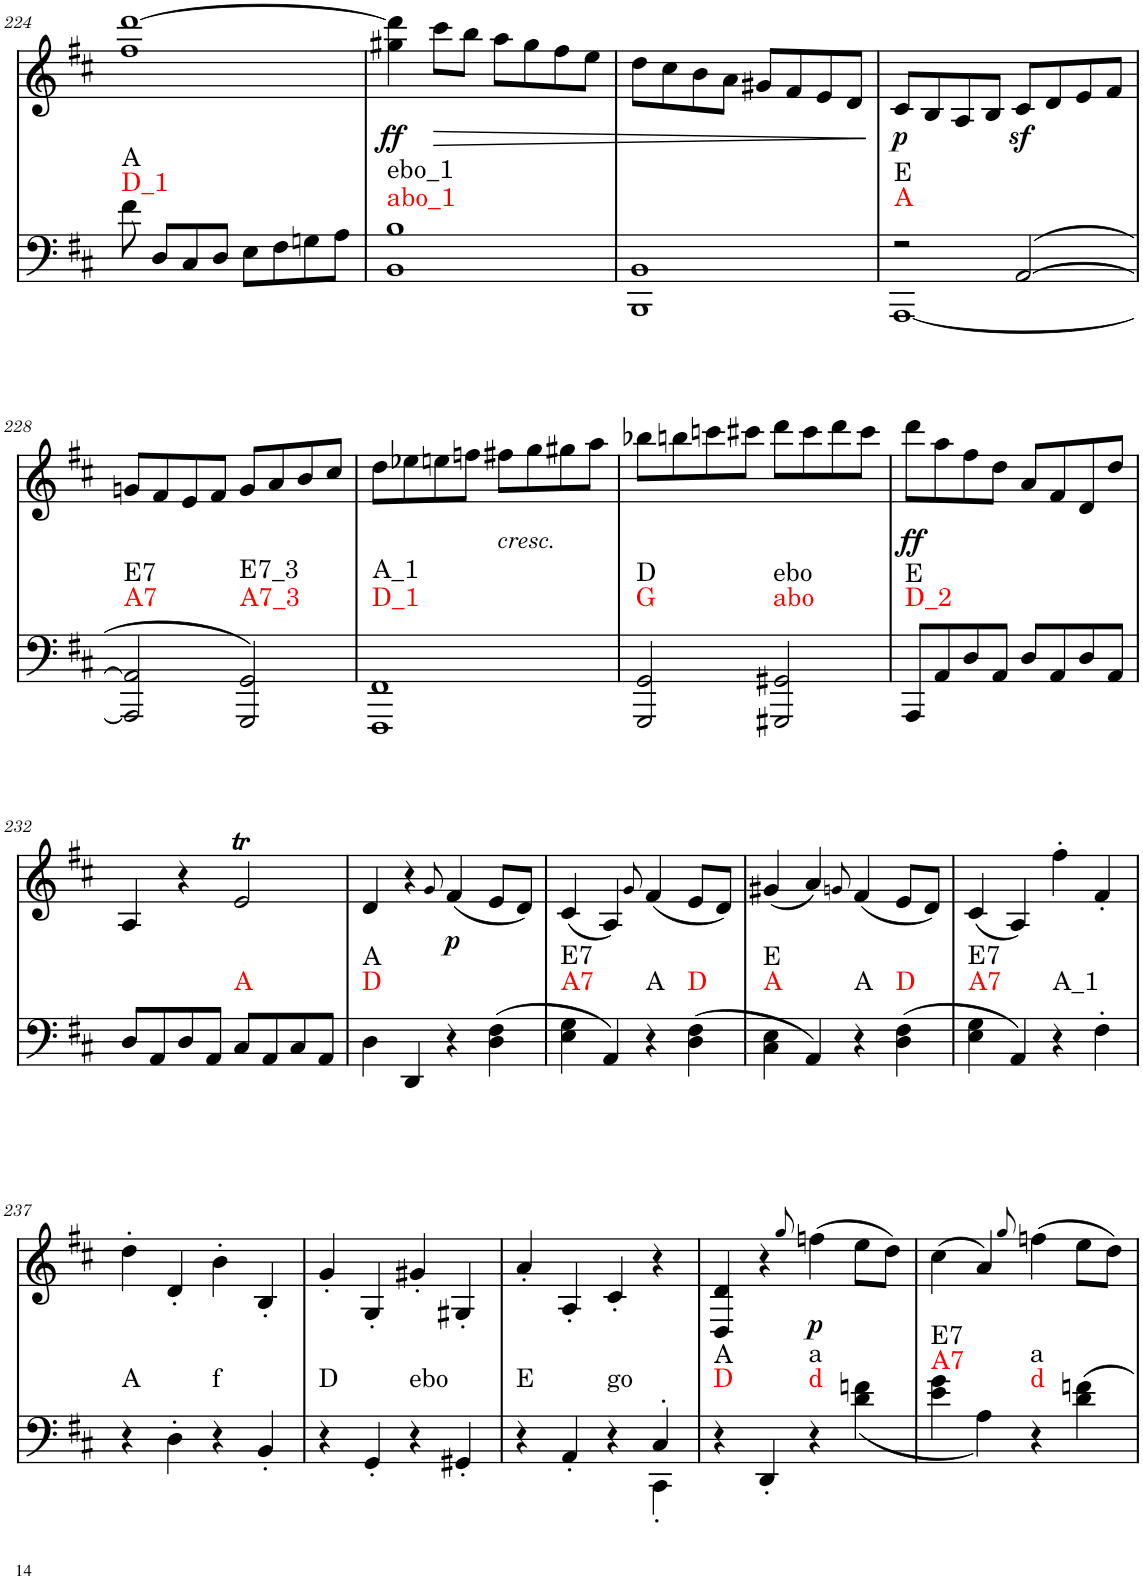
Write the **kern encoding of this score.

**kern	**harte	**kern	**text	**dynam
*part2	*part2	*part1	*part1	*part1
*staff2	*	*staff1	*staff1	*staff1
*I"piano	*	*I"piano	*	*
*I'Pno	*	*I'Pno	*	*
!!LO:PB:g=z
*clefF4	*	*clefG2	*	*
*k[f#c#]	*	*k[f#c#]	*	*
*M4/4	*	*M4/4	*	*
=224	=224	=224	=224	=224
!	!LO:H:n=1:kt=D_1	!	!	!
!	!LO:H:n=2:kt=A	!	!	!
8f#\	N N	1ff# [1ddd	.	.
8D/L	.	.	.	.
8C#/	.	.	.	.
8D/J	.	.	.	.
8E\L	.	.	.	.
8F#\	.	.	.	.
8Gn\	.	.	.	.
8A\J	.	.	.	.
=225	=225	=225	=225	=225
!	!LO:H:n=1:kt=abo_1	!	!LO:LY:b	!LO:DY:b
!	!LO:H:n=2:kt=ebo_1	!	!	!
1BB 1B	N N	4gg#X\ 4ddd\]	ff	ff
!	!	!	!	!LO:HP:b
.	.	8ccc#\L	.	>
.	.	8bb\J	.	.
.	.	8aa\L	.	.
.	.	8gg#\	.	.
.	.	8ff#\	.	.
.	.	8ee\J	.	.
=226	=226	=226	=226	=226
1BBB 1BB	.	8dd\L	.	.
.	.	8cc#\	.	.
.	.	8b\	.	.
.	.	8a\J	.	.
.	.	8g#X/L	.	.
.	.	8f#/	.	.
.	.	8e/	.	.
.	.	8d/J	.	.
.	.	.	.	]
=227	=227	=227	=227	=227
*^	*	*	*	*
!	!	!LO:H:n=1:kt=A	!	!	!LO:DY:b
!	!	!LO:H:n=2:kt=E	!	!	!
2r	[1AAA	N N	8c#/L	.	p
.	.	.	8B/	.	.
.	.	.	8A/	.	.
.	.	.	8B/J	.	.
([2AA/	.	.	8c#z</L	.	.
.	.	.	8d/	.	.
.	.	.	8e/	.	.
.	.	.	8f#/J	.	.
*v	*v	*	*	*	*
!!LO:LB:g=z
=228	=228	=228	=228	=228
!	!LO:H:n=1:kt=A7	!	!	!
!	!LO:H:n=2:kt=E7	!	!	!
2AAA/] 2AA/]	N N	8gn/L	.	.
.	.	8f#/	.	.
.	.	8e/	.	.
.	.	8f#/J	.	.
!	!LO:H:n=1:kt=A7_3	!	!	!
!	!LO:H:n=2:kt=E7_3	!	!	!
2GGG/ 2GG/)	N N	8g/L	.	.
.	.	8a/	.	.
.	.	8b/	.	.
.	.	8cc#/J	.	.
=229	=229	=229	=229	=229
!	!LO:H:n=1:kt=D_1	!	!LO:LY:b	!
!	!LO:H:n=2:kt=A_1	!	!	!
1FFF# 1FF#	N N	8dd\L	<	.
.	.	8ee-X\	.	.
.	.	8een\	.	.
.	.	8ffn\J	.	.
!	!	!LO:TX:b:i:t=cresc.	!	!
.	.	8ff#X\L	.	.
.	.	8gg\	.	.
.	.	8gg#X\	.	.
.	.	8aa\J	.	.
=230	=230	=230	=230	=230
!	!LO:H:n=1:kt=G	!	!	!
!	!LO:H:n=2:kt=D	!	!	!
2GGG/ 2GG/	N N	8bb-X\L	.	.
.	.	8bbn\	.	.
.	.	8cccn\	.	.
.	.	8ccc#X\J	.	.
!	!LO:H:n=1:kt=abo	!	!	!
!	!LO:H:n=2:kt=ebo	!	!	!
2GGG#X/ 2GG#X/	N N	8ddd\L	.	.
.	.	8ccc#\	.	.
.	.	8ddd\	.	.
.	.	8ccc#\J	.	.
=231	=231	=231	=231	=231
!	!LO:H:n=1:kt=D_2	!	!LO:LY:b	!LO:DY:b
!	!LO:H:n=2:kt=E	!	!	!
8AAA/L	N N	8ddd\L	ff	ff
8AA/	.	8aa\	.	.
8D/	.	8ff#\	.	.
8AA/J	.	8dd\J	.	.
8D/L	.	8a/L	.	.
8AA/	.	8f#/	.	.
8D/	.	8d/	.	.
8AA/J	.	8dd/J	.	.
!!LO:LB:g=z
=232	=232	=232	=232	=232
8D/L	.	4A/	.	.
8AA/	.	.	.	.
8D/	.	4r	.	.
8AA/J	.	.	.	.
!	!LO:H:kt=A	!	!	!
8C#/L	N	2eT/	.	.
8AA/	.	.	.	.
8C#/	.	.	.	.
8AA/J	.	.	.	.
=233	=233	=233	=233	=233
!	!LO:H:n=1:kt=D	!	!	!
!	!LO:H:n=2:kt=A	!	!	!
4D\	N N	4d/	.	.
4DD/	.	4r	.	.
.	.	8qg/	.	.
!	!	!	!LO:LY:b	!LO:DY:b
4r	.	(4f#/	p	p
(4D\ 4F#\	.	8e/L	.	.
.	.	8d/J)	.	.
=234	=234	=234	=234	=234
!	!LO:H:n=1:kt=A7	!	!	!
!	!LO:H:n=2:kt=E7	!	!	!
4E\ 4G\	N N	(4c#/	.	.
4AA/)	.	4A/)	.	.
.	.	8qg/	.	.
!	!LO:H:kt=A	!	!	!
4r	N	(4f#/	.	.
!	!LO:H:kt=D	!	!	!
(4D\ 4F#\	N	8e/L	.	.
.	.	8d/J)	.	.
=235	=235	=235	=235	=235
!	!LO:H:n=1:kt=A	!	!	!
!	!LO:H:n=2:kt=E	!	!	!
4C#\ 4E\	N N	(4g#X/	.	.
4AA/)	.	4a/)	.	.
.	.	8qgn/	.	.
!	!LO:H:kt=A	!	!	!
4r	N	(4f#/	.	.
!	!LO:H:kt=D	!	!	!
(4D\ 4F#\	N	8e/L	.	.
.	.	8d/J)	.	.
=236	=236	=236	=236	=236
!	!LO:H:n=1:kt=A7	!	!	!
!	!LO:H:n=2:kt=E7	!	!	!
4E\ 4G\	N N	(4c#/	.	.
4AA/)	.	4A/)	.	.
!	!LO:H:kt=A_1	!	!	!
4r	N	4ff#'\	.	.
4F#'\	.	4f#'/	.	.
!!LO:LB:g=z
=237	=237	=237	=237	=237
!	!LO:H:kt=A	!	!	!
4r	N	4dd'\	.	.
4D'\	.	4d'/	.	.
!	!LO:H:kt=f	!	!	!
4r	N	4b'\	.	.
4BB'/	.	4B'/	.	.
=238	=238	=238	=238	=238
!	!LO:H:kt=D	!	!	!
4r	N	4g'/	.	.
4GG'/	.	4G'/	.	.
!	!LO:H:kt=ebo	!	!	!
4r	N	4g#X'/	.	.
4GG#X'/	.	4G#X'/	.	.
=239	=239	=239	=239	=239
*^	*	*	*	*
!	!	!LO:H:kt=E	!	!	!
4r	2.ryy	N	4a'/	.	.
4AA'/	.	.	4A'/	.	.
!	!	!LO:H:kt=go	!	!	!
4r	.	N	4c#'/	.	.
4C#'/	4CC#'\	.	4r	.	.
=240	=240	=240	=240	=240	=240
!	!	!LO:H:n=1:kt=D	!	!	!
!	!	!LO:H:n=2:kt=A	!	!	!
*v	*v	*	*	*	*
4r	N N	4D/ 4d/	.	.
4DD'/	.	4r	.	.
.	.	8qgg/	.	.
!	!LO:H:n=1:kt=d	!	!LO:LY:b	!LO:DY:b
!	!LO:H:n=2:kt=a	!	!	!
4r	N N	(4ffn\	p	p
(<4d\ 4fn\	.	8ee\L	.	.
.	.	8dd\J)	.	.
=241	=241	=241	=241	=241
!	!LO:H:n=1:kt=A7	!	!	!
!	!LO:H:n=2:kt=E7	!	!	!
4e\ 4g\	N N	(4cc#\	.	.
4A\)	.	4a/)	.	.
.	.	8qgg/	.	.
!	!LO:H:n=1:kt=d	!	!	!
!	!LO:H:n=2:kt=a	!	!	!
4r	N N	(4ffn\	.	.
4d\ 4fn\	.	8ee\L	.	.
.	.	8dd\J)	.	.
=	=	=	=	=
*-	*-	*-	*-	*-
